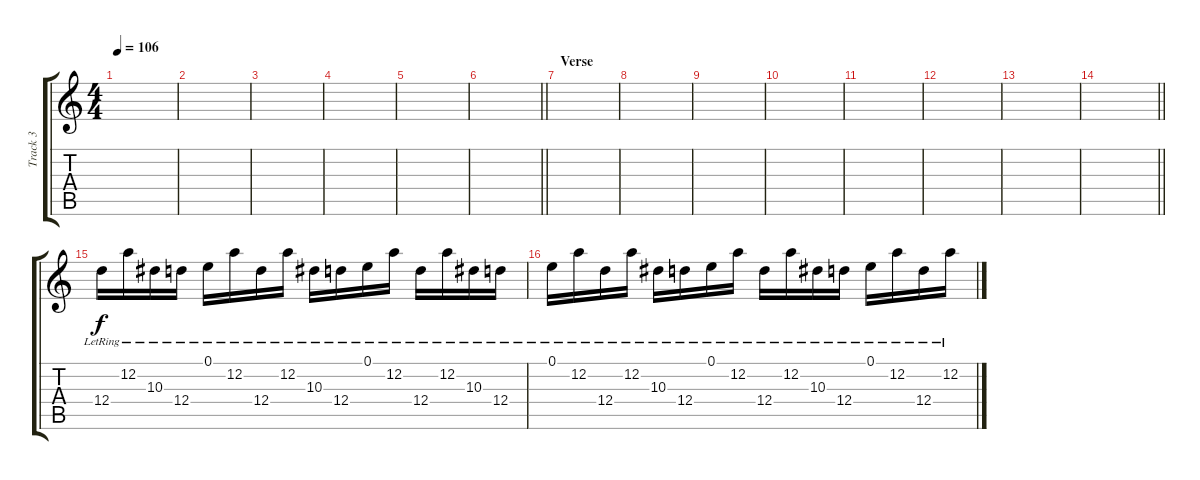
\track ("Track 3" "Track 3") {instrument distortionguitar}
\staff {score tabs}
\tuning (E4 A3 F3 D3 A2 D2) {hide}
\ts (4 4)
\tempo 106
\clef g2
\ks c
|
|
|
|
|
\barLineRight lightlight
|
\section ("" "Verse")
|
|
|
|
|
|
|
\barLineRight lightlight
|
\section ("" "")
12.4{lr}.16 12.2{lr}.16 10.3{lr}.16 12.4{lr}.16 0.1{lr}.16 12.2{lr}.16 12.4{lr}.16 12.2{lr}.16 10.3{lr}.16 12.4{lr}.16 0.1{lr}.16 12.2{lr}.16 12.4{lr}.16 12.2{lr}.16 10.3{lr}.16 12.4{lr}.16 |
0.1{lr}.16 12.2{lr}.16 12.4{lr}.16 12.2{lr}.16 10.3{lr}.16 12.4{lr}.16 0.1{lr}.16 12.2{lr}.16 12.4{lr}.16 12.2{lr}.16 10.3{lr}.16 12.4{lr}.16 0.1{lr}.16 12.2{lr}.16 12.4{lr}.16 12.2{lr}.16
